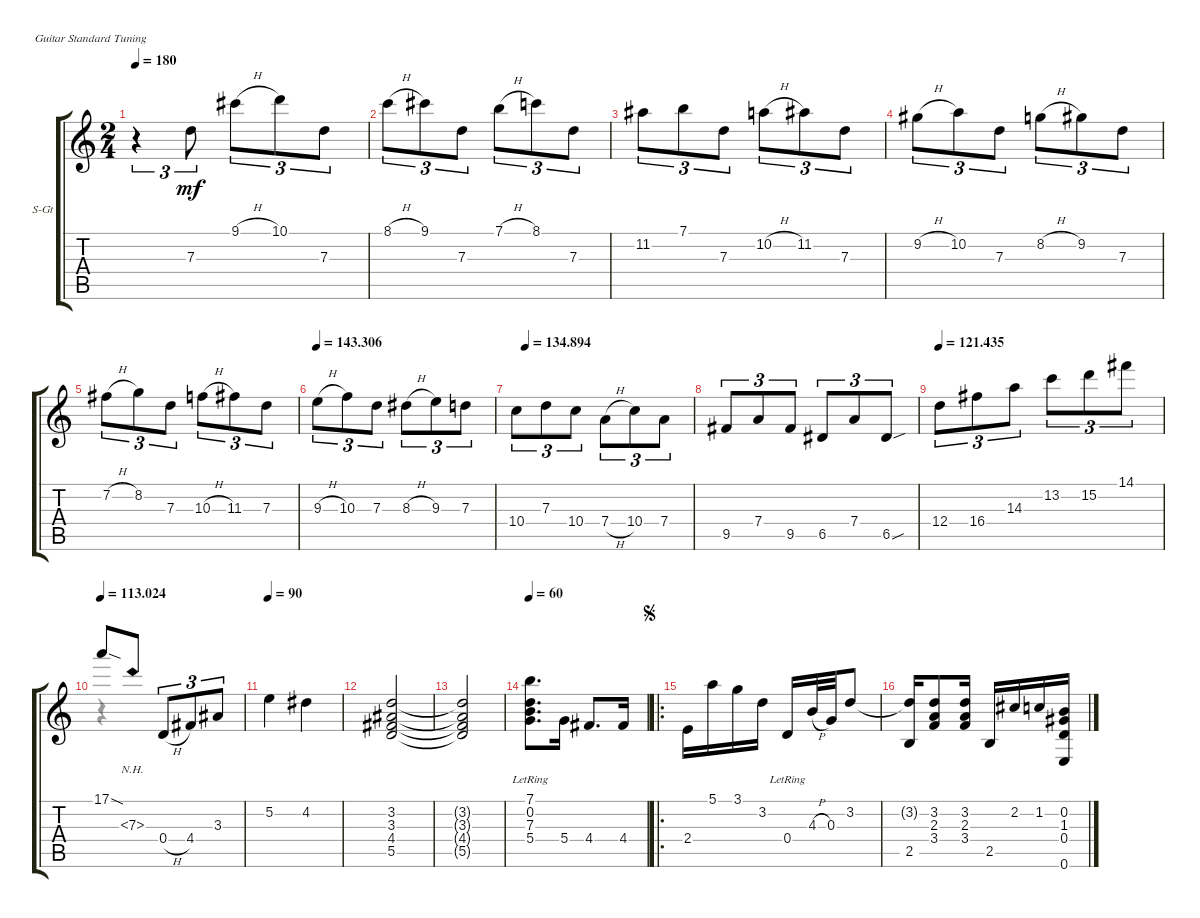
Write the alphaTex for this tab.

\defaultSystemsLayout 4
\bracketExtendMode groupsimilarinstruments
\firstSystemTrackNameOrientation horizontal
\otherSystemsTrackNameOrientation horizontal
\track ("Steel Guitar" "S-Gt") {instrument acousticguitarsteel}
\staff {score tabs}
\tuning (E4 B3 G3 D3 A2 E2)
\voice
\ts (2 4)
\tempo 180
\clef g2
\ks c
r.4{tu (3 2) dy mf instrument acousticguitarsteel} 7.3.8{tu (3 2)} 9.1{h}.8{tu (3 2)} 10.1.8{tu (3 2)} 7.3.8{tu (3 2)} |
8.1{h}.8{tu (3 2)} 9.1.8{tu (3 2)} 7.3.8{tu (3 2)} 7.1{h}.8{tu (3 2)} 8.1.8{tu (3 2)} 7.3.8{tu (3 2)} |
11.2.8{tu (3 2)} 7.1.8{tu (3 2)} 7.3.8{tu (3 2)} 10.2{h}.8{tu (3 2)} 11.2.8{tu (3 2)} 7.3.8{tu (3 2)} |
9.2{h}.8{tu (3 2)} 10.2.8{tu (3 2)} 7.3.8{tu (3 2)} 8.2{h}.8{tu (3 2)} 9.2.8{tu (3 2)} 7.3.8{tu (3 2)} |
7.2{h}.8{tu (3 2)} 8.2.8{tu (3 2)} 7.3.8{tu (3 2)} 10.3{h}.8{tu (3 2)} 11.3.8{tu (3 2)} 7.3.8{tu (3 2)} |
\tempo
143.306 9.3{h}.8{tu (3 2)} 10.3.8{tu (3 2)} 7.3.8{tu (3 2)} 8.3{h}.8{tu (3 2)} 9.3.8{tu (3 2)} 7.3.8{tu (3 2)} |
\tempo (134.894 0.05625)
10.4.8{tu (3 2)} 7.3.8{tu (3 2)} 10.4.8{tu (3 2)} 7.4{h}.8{tu (3 2)} 10.4.8{tu (3 2)} 7.4.8{tu (3 2)} |
9.5.8{tu (3 2)} 7.4.8{tu (3 2)} 9.5.8{tu (3 2)} 6.5.8{tu (3 2)} 7.4.8{tu (3 2)} 6.5{sou}.8{tu (3 2)} |
\tempo
121.435 12.4.8{tu (3 2)} 16.4.8{tu (3 2)} 14.3.8{tu (3 2)} 13.2.8{tu (3 2)} 15.2.8{tu (3 2)} 14.1.8{tu (3 2)} |
\tempo
113.024 17.1{sod}.8 7.3{nh}.8 0.4{h}.8{tu (3 2)} 4.4.8{tu (3 2)} 3.3.8{tu (3 2)} |
\tempo 90
5.2.4 4.2.4 |
(3.2 3.3 4.4 5.5).2 |
(3.2{t} 3.3{t} 4.4{t} 5.5{t}).2 |
\tempo 60
(5.4{lr} 0.2{lr} 7.3{lr} 7.1{lr}).8{d} 5.4.16 4.4.8{d} 4.4.16 |
\ro
\jump segno
2.4.16 5.1.16 3.1.16 3.2.16 0.4{lr}.16 4.3{h}.32 0.3.32 3.2.8 |
(2.5 3.2{t}).16 (3.2 2.3 3.4).8 (3.2 2.3 3.4).16 2.5.16 2.2.16 1.2.16 (0.2 1.3 0.4 0.6).16
\voice
\clef g2
\ottava regular
\simile none
\ks c
|
|
|
|
|
|
|
|
|
r.4 |
|
|
|
|
|
